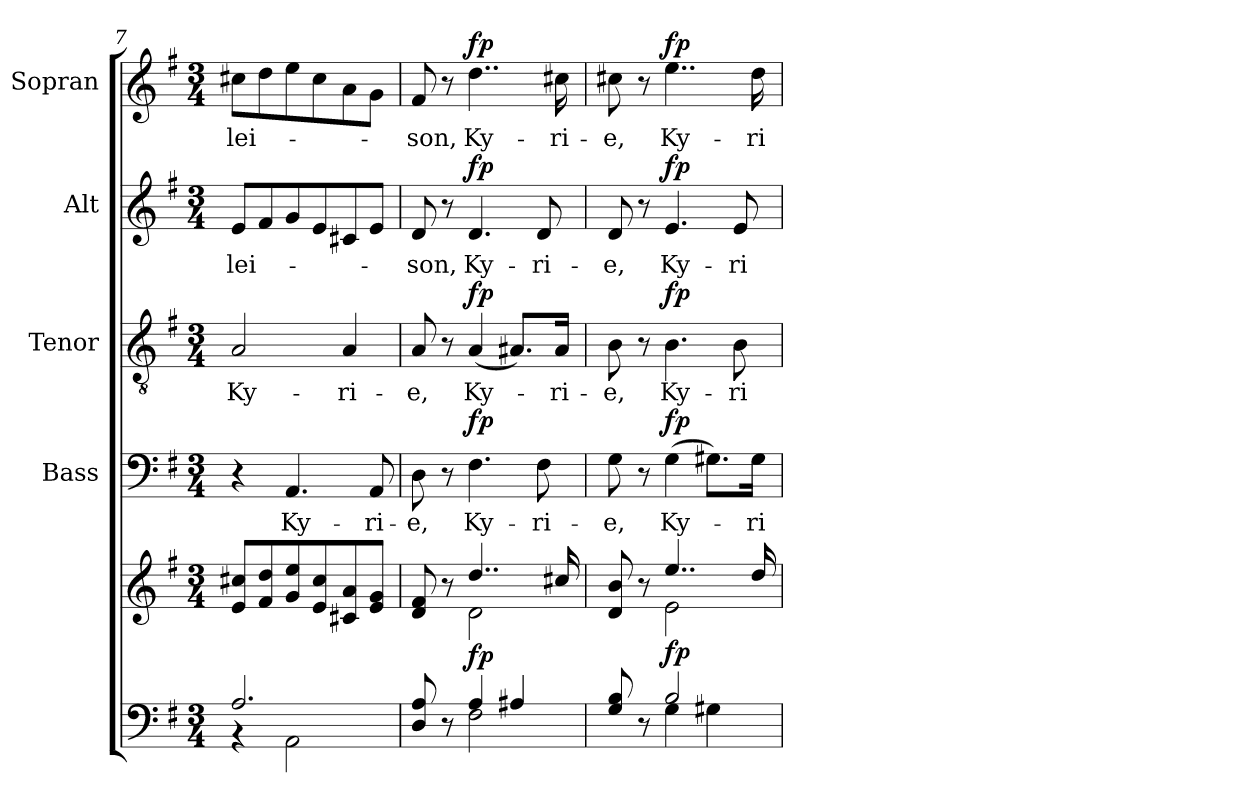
**kern	**kern	**dynam	**kern	**text	**dynam	**kern	**text	**dynam	**kern	**text	**dynam	**kern	**text	**dynam
*part5	*part5	*part5	*part4	*part4	*part4	*part3	*part3	*part3	*part2	*part2	*part2	*part1	*part1	*part1
*staff6	*staff5	*staff5/6	*staff4	*staff4	*staff4	*staff3	*staff3	*staff3	*staff2	*staff2	*staff2	*staff1	*staff1	*staff1
*	*	*	*I"Bass	*	*	*I"Tenor	*	*	*I"Alt	*	*	*I"Sopran	*	*
*	*	*	*I'B	*	*	*I'T	*	*	*I'A	*	*	*I'S	*	*
*clefF4	*clefG2	*	*clefF4	*	*	*clefGv2	*	*	*clefG2	*	*	*clefG2	*	*
*k[f#]	*k[f#]	*	*k[f#]	*	*	*k[f#]	*	*	*k[f#]	*	*	*k[f#]	*	*
*G:	*G:	*	*G:	*	*	*G:	*	*	*G:	*	*	*G:	*	*
*M3/4	*M3/4	*	*M3/4	*	*	*M3/4	*	*	*M3/4	*	*	*M3/4	*	*
=7	=7	=7	=7	=7	=7	=7	=7	=7	=7	=7	=7	=7	=7	=7
*^	*	*	*	*	*	*	*	*	*	*	*	*	*	*
!	!	!	!	!	!	!	!	!LO:LY:b	!	!	!LO:LY:b	!	!	!LO:LY:b	!
2.A/	4rBB	8e/ 8cc#X/L	.	4r	.	.	2A/	Ky-	.	8e/L	-lei-	.	8cc#X\L	-lei-	.
.	.	8f#/ 8dd/	.	.	.	.	.	.	.	8f#/	.	.	8dd\	.	.
!	!	!	!	!	!LO:LY:b	!	!	!	!	!	!	!	!	!	!
.	2AA\	8g/ 8ee/	.	4.AA/	Ky-	.	.	.	.	8g/	.	.	8ee\	.	.
.	.	8e/ 8cc#/	.	.	.	.	.	.	.	8e/	.	.	8cc#\	.	.
!	!	!	!	!	!	!	!	!LO:LY:b	!	!	!	!	!	!	!
.	.	8c#X/ 8a/	.	.	.	.	4A/	-ri-	.	8c#X/	.	.	8a\	.	.
!	!	!	!	!	!LO:LY:b	!	!	!	!	!	!	!	!	!	!
.	.	8e/ 8g/J	.	8AA/	-ri-	.	.	.	.	8e/J	.	.	8g\J	.	.
=8	=8	=8	=8	=8	=8	=8	=8	=8	=8	=8	=8	=8	=8	=8	=8
*	*	*^	*	*	*	*	*	*	*	*	*	*	*	*	*
!	!	!	!	!	!	!LO:LY:b	!	!	!LO:LY:b	!	!	!LO:LY:b	!	!	!LO:LY:b	!
8D/ 8A/	4ryy	8d/ 8f#/	4ryy	.	8D\	-e,	.	8A/	-e,	.	8d/	-son,	.	8f#/	-son,	.
8r	.	8r	.	.	8r	.	.	8r	.	.	8r	.	.	8r	.	.
!	!	!	!	!LO:DY:b	!	!LO:LY:b	!LO:DY:a	!	!LO:LY:b	!LO:DY:a	!	!LO:LY:b	!LO:DY:a	!	!LO:LY:b	!LO:DY:a
4A/	2F#\	4..dd/	2d\	fp	4.F#\	Ky-	fp	(<4A/	Ky-	fp	4.d/	Ky-	fp	4..dd\	Ky-	fp
4A#X/	.	.	.	.	.	.	.	8.A#X/L)	.	.	.	.	.	.	.	.
!	!	!	!	!	!	!LO:LY:b	!	!	!	!	!	!LO:LY:b	!	!	!	!
.	.	.	.	.	8F#\	-ri-	.	.	.	.	8d/	-ri-	.	.	.	.
!	!	!	!	!	!	!	!	!	!LO:LY:b	!	!	!	!	!	!LO:LY:b	!
.	.	16cc#X/	.	.	.	.	.	16A#/Jk	-ri-	.	.	.	.	16cc#X\	-ri-	.
=9	=9	=9	=9	=9	=9	=9	=9	=9	=9	=9	=9	=9	=9	=9	=9	=9
!	!	!	!	!	!	!LO:LY:b	!	!	!LO:LY:b	!	!	!LO:LY:b	!	!	!LO:LY:b	!
8G/ 8B/	4ryy	8d/ 8b/	4ryy	.	8G\	-e,	.	8B\	-e,	.	8d/	-e,	.	8cc#X\	-e,	.
8r	.	8r	.	.	8r	.	.	8r	.	.	8r	.	.	8r	.	.
!	!	!	!	!LO:DY:b	!	!LO:LY:b	!LO:DY:a	!	!LO:LY:b	!LO:DY:a	!	!LO:LY:b	!LO:DY:a	!	!LO:LY:b	!LO:DY:a
2B/	4G\	4..ee/	2e\	fp	(>4G\	Ky-	fp	4.B\	Ky-	fp	4.e/	Ky-	fp	4..ee\	Ky-	fp
.	4G#X\	.	.	.	8.G#X\L)	.	.	.	.	.	.	.	.	.	.	.
!	!	!	!	!	!	!	!	!	!LO:LY:b	!	!	!LO:LY:b	!	!	!	!
.	.	.	.	.	.	.	.	8B\	-ri-	.	8e/	-ri-	.	.	.	.
!	!	!	!	!	!	!LO:LY:b	!	!	!	!	!	!	!	!	!LO:LY:b	!
.	.	16dd/	.	.	16G#\Jk	-ri-	.	.	.	.	.	.	.	16dd\	-ri-	.
*v	*v	*	*	*	*	*	*	*	*	*	*	*	*	*	*	*
*	*v	*v	*	*	*	*	*	*	*	*	*	*	*	*	*
=	=	=	=	=	=	=	=	=	=	=	=	=	=	=
*-	*-	*-	*-	*-	*-	*-	*-	*-	*-	*-	*-	*-	*-	*-
